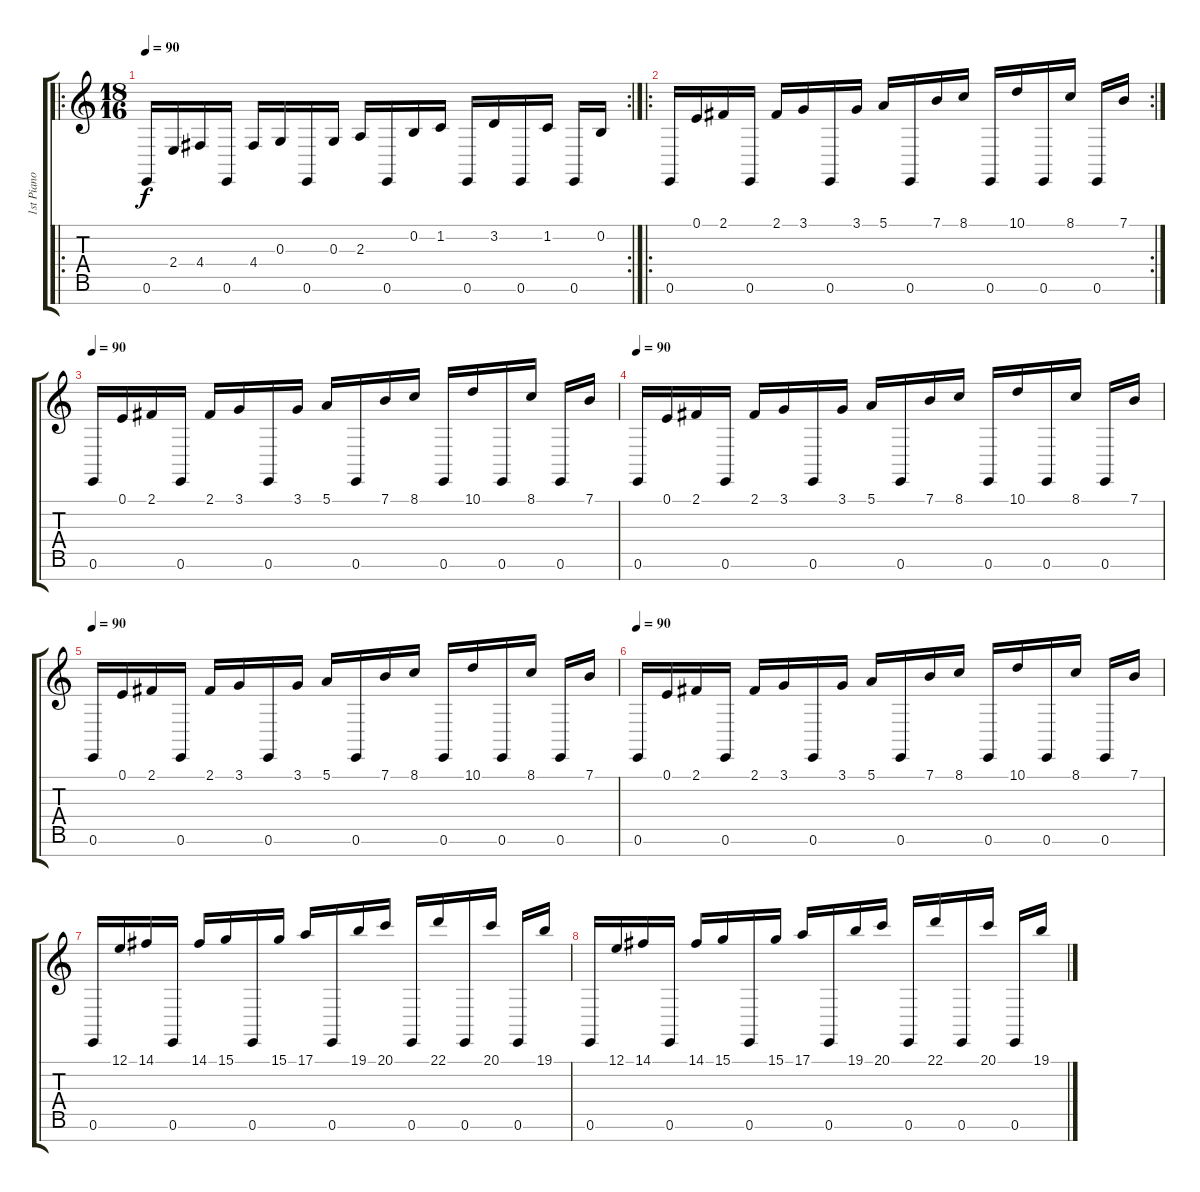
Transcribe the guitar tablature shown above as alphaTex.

\track ("1st Piano (Two Hands)" "1st Piano ") {instrument brightacousticpiano}
\staff {score tabs}
\tuning (E4 B3 G3 D3 A2 E2 B1) {hide}
\ro
\rc 2
\ts (18 16)
\tempo 90
\clef g2
\ks c
0.6.16{dy f} 2.4.16 4.4.16 0.6.16 4.4.16 0.3.16 0.6.16 0.3.16 2.3.16 0.6.16 0.2.16 1.2.16 0.6.16 3.2.16 0.6.16 1.2.16 0.6.16 0.2.16 |
\ro
\rc 2
0.6.16 0.1.16 2.1.16 0.6.16 2.1.16 3.1.16 0.6.16 3.1.16 5.1.16 0.6.16 7.1.16 8.1.16 0.6.16 10.1.16 0.6.16 8.1.16 0.6.16 7.1.16 |
\tempo 90
0.6.16 0.1.16 2.1.16 0.6.16 2.1.16 3.1.16 0.6.16 3.1.16 5.1.16 0.6.16 7.1.16 8.1.16 0.6.16 10.1.16 0.6.16 8.1.16 0.6.16 7.1.16 |
\tempo 90
0.6.16 0.1.16 2.1.16 0.6.16 2.1.16 3.1.16 0.6.16 3.1.16 5.1.16 0.6.16 7.1.16 8.1.16 0.6.16 10.1.16 0.6.16 8.1.16 0.6.16 7.1.16 |
\tempo 90
0.6.16 0.1.16 2.1.16 0.6.16 2.1.16 3.1.16 0.6.16 3.1.16 5.1.16 0.6.16 7.1.16 8.1.16 0.6.16 10.1.16 0.6.16 8.1.16 0.6.16 7.1.16 |
\tempo 90
0.6.16 0.1.16 2.1.16 0.6.16 2.1.16 3.1.16 0.6.16 3.1.16 5.1.16 0.6.16 7.1.16 8.1.16 0.6.16 10.1.16 0.6.16 8.1.16 0.6.16 7.1.16 |
0.6.16 12.1.16 14.1.16 0.6.16 14.1.16 15.1.16 0.6.16 15.1.16 17.1.16 0.6.16 19.1.16 20.1.16 0.6.16 22.1.16 0.6.16 20.1.16 0.6.16 19.1.16 |
0.6.16 12.1.16 14.1.16 0.6.16 14.1.16 15.1.16 0.6.16 15.1.16 17.1.16 0.6.16 19.1.16 20.1.16 0.6.16 22.1.16 0.6.16 20.1.16 0.6.16 19.1.16
